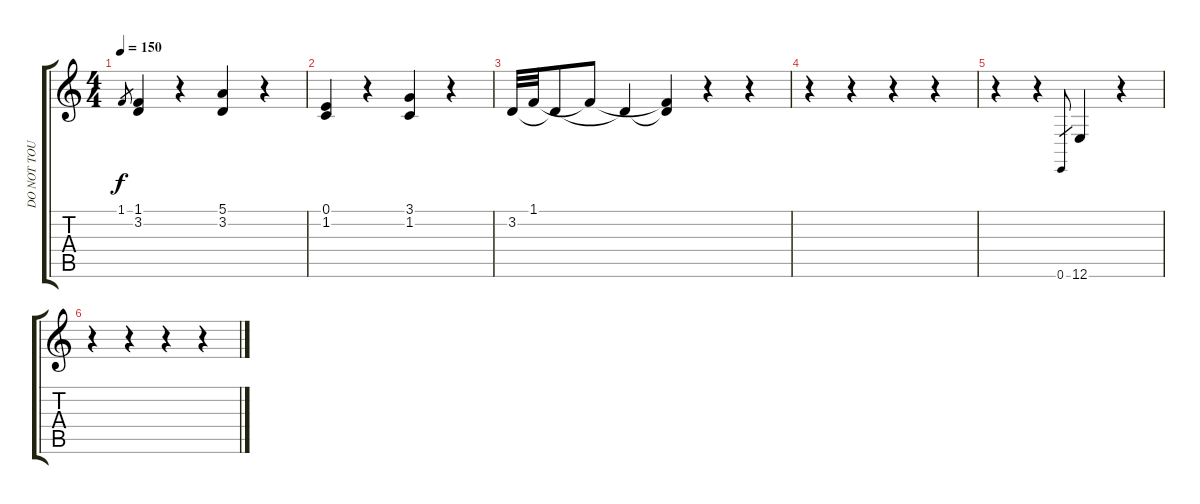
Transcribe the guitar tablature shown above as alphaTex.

\track ("DO NOT TOUCH" "DO NOT TOU") {instrument reversecymbal}
\staff {score tabs}
\tuning (E4 B3 G3 D3 A2 E2) {hide}
\ts (4 4)
\tempo 150
\clef g2
\ks c
1.1.8{gr dy f} (1.1 3.2).4 r.4 (5.1 3.2).4 r.4 |
(0.1 1.2).4 r.4 (3.1 1.2).4 r.4 |
3.2.32{instrument musicbox} 1.1.32 3.2{t}.8 1.1{t}.8 3.2{t}.4 (1.1{t} 3.2{t}).4 r.4 r.4 |
r.4 r.4 r.4 r.4 |
r.4 r.4 0.6.8{gr} 12.6.4 r.4 |
r.4 r.4 r.4 r.4
